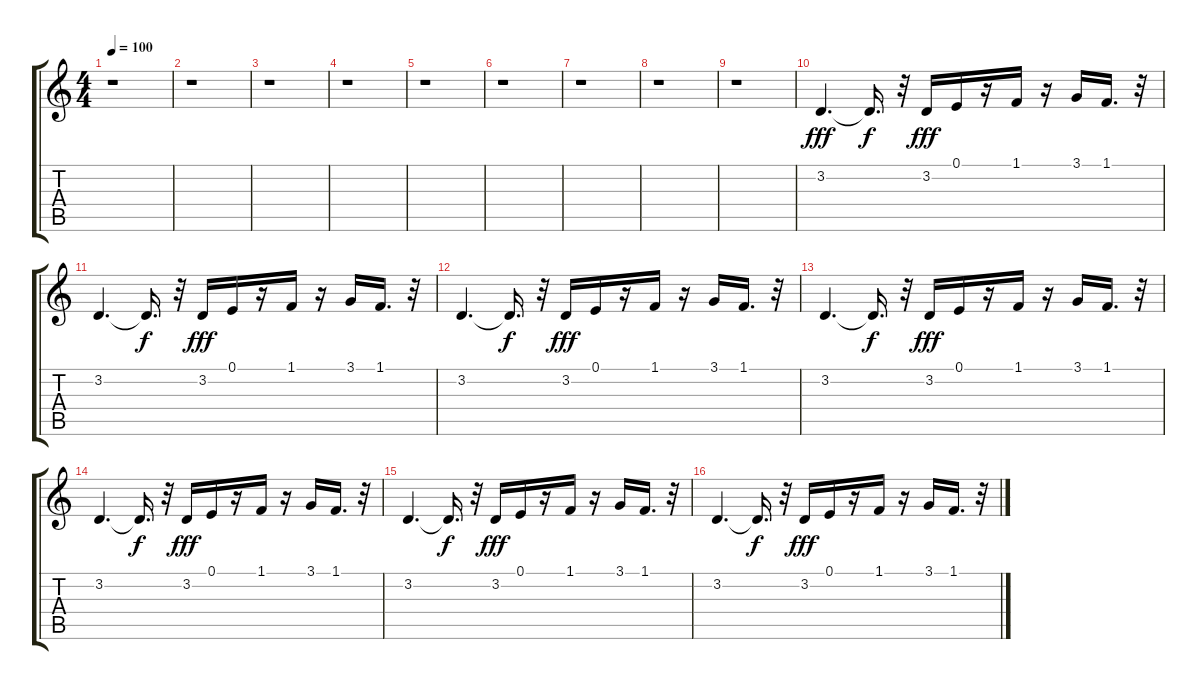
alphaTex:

\track "" {instrument altosax}
\staff {score tabs}
\tuning (E4 B3 G3 D3 A2 E2) {hide}
\ts (4 4)
\tempo 100
\clef g2
\ks c
r.1{dy fff} |
r.1 |
r.1 |
r.1 |
r.1 |
r.1 |
r.1 |
r.1 |
r.1 |
3.2.4{d} 3.2{t}.16{d dy f} r.32 3.2.16{dy fff} 0.1.16 r.16 1.1.16 r.16 3.1.16 1.1.16{d} r.32 |
3.2.4{d} 3.2{t}.16{d dy f} r.32 3.2.16{dy fff} 0.1.16 r.16 1.1.16 r.16 3.1.16 1.1.16{d} r.32 |
3.2.4{d} 3.2{t}.16{d dy f} r.32 3.2.16{dy fff} 0.1.16 r.16 1.1.16 r.16 3.1.16 1.1.16{d} r.32 |
3.2.4{d} 3.2{t}.16{d dy f} r.32 3.2.16{dy fff} 0.1.16 r.16 1.1.16 r.16 3.1.16 1.1.16{d} r.32 |
3.2.4{d} 3.2{t}.16{d dy f} r.32 3.2.16{dy fff} 0.1.16 r.16 1.1.16 r.16 3.1.16 1.1.16{d} r.32 |
3.2.4{d} 3.2{t}.16{d dy f} r.32 3.2.16{dy fff} 0.1.16 r.16 1.1.16 r.16 3.1.16 1.1.16{d} r.32 |
3.2.4{d} 3.2{t}.16{d dy f} r.32 3.2.16{dy fff} 0.1.16 r.16 1.1.16 r.16 3.1.16 1.1.16{d} r.32
